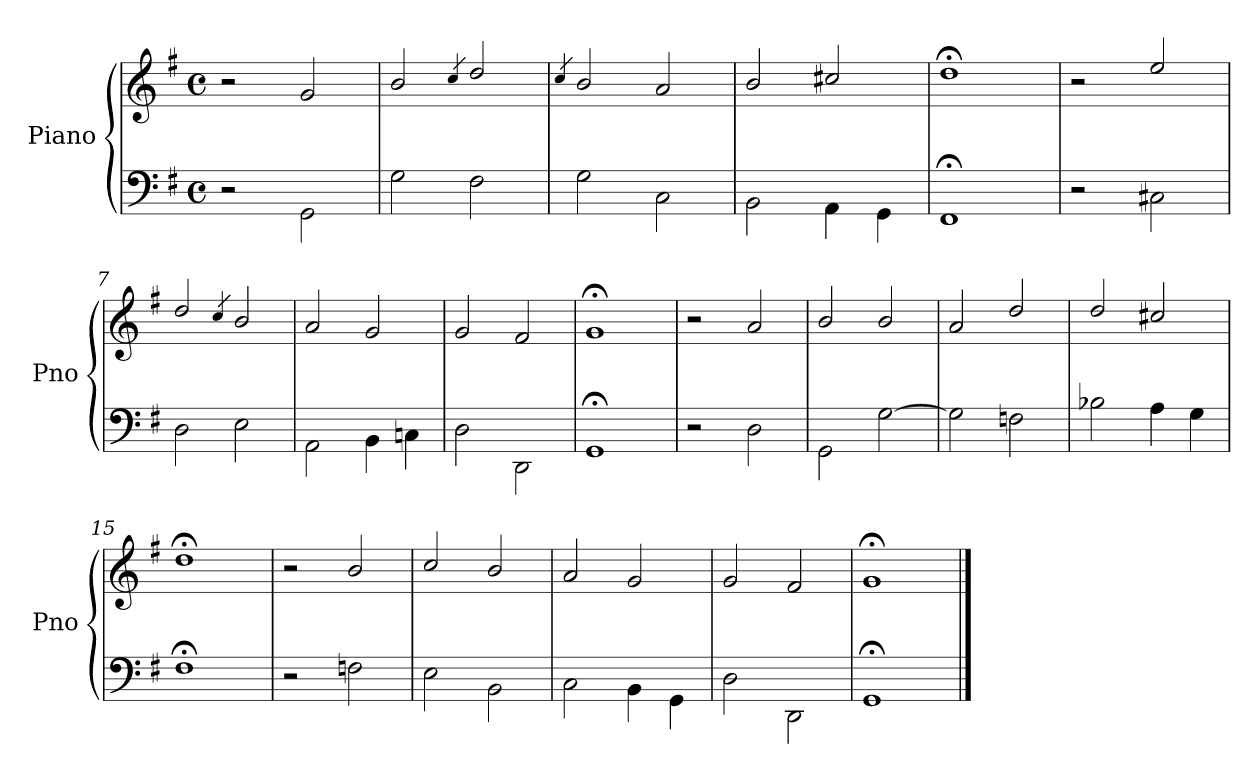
**kern	**kern
*part1	*part1
*staff2	*staff1
*I"Piano	*
*I'Pno	*
*clefF4	*clefG2
*k[f#]	*k[f#]
*G:	*G:
*M4/4	*M4/4
*met(c)	*met(c)
=1	=1
2r	2r
2GG\	2g/
=2	=2
2G\	2b/
.	4qcc/
2F#\	2dd/
=3	=3
.	4qcc/
2G\	2b/
2C\	2a/
=4	=4
2BB\	2b/
4AA\	2cc#X/
4GG\	.
=5	=5
1FF#;\	1dd;</
=6	=6
2r	2r
2C#X\	2ee/
=7	=7
2D\	2dd/
.	4qcc/
2E\	2b/
=8	=8
2AA\	2a/
4BB\	2g/
4Cnj\	.
=9	=9
2D\	2g/
2DD\	2f#/
=10	=10
1GG;\	1g;</
!!LO:LB:g=z
=11	=11
2r	2r
2D\	2a/
=12	=12
2GG\	2b/
[<2G\	2b/
=13	=13
2G\]	2a/
2Fn\	2dd/
=14	=14
2B-X\	2dd/
4A\	2cc#X/
4G\	.
=15	=15
1F#;\	1dd;</
=16	=16
2r	2r
2Fn\	2b/
=17	=17
2E\	2cc/
2BB\	2b/
=18	=18
2C\	2a/
4BB\	2g/
4GG\	.
=19	=19
2D\	2g/
2DD\	2f#/
=20	=20
1GG;\	1g;</
==	==
*-	*-
